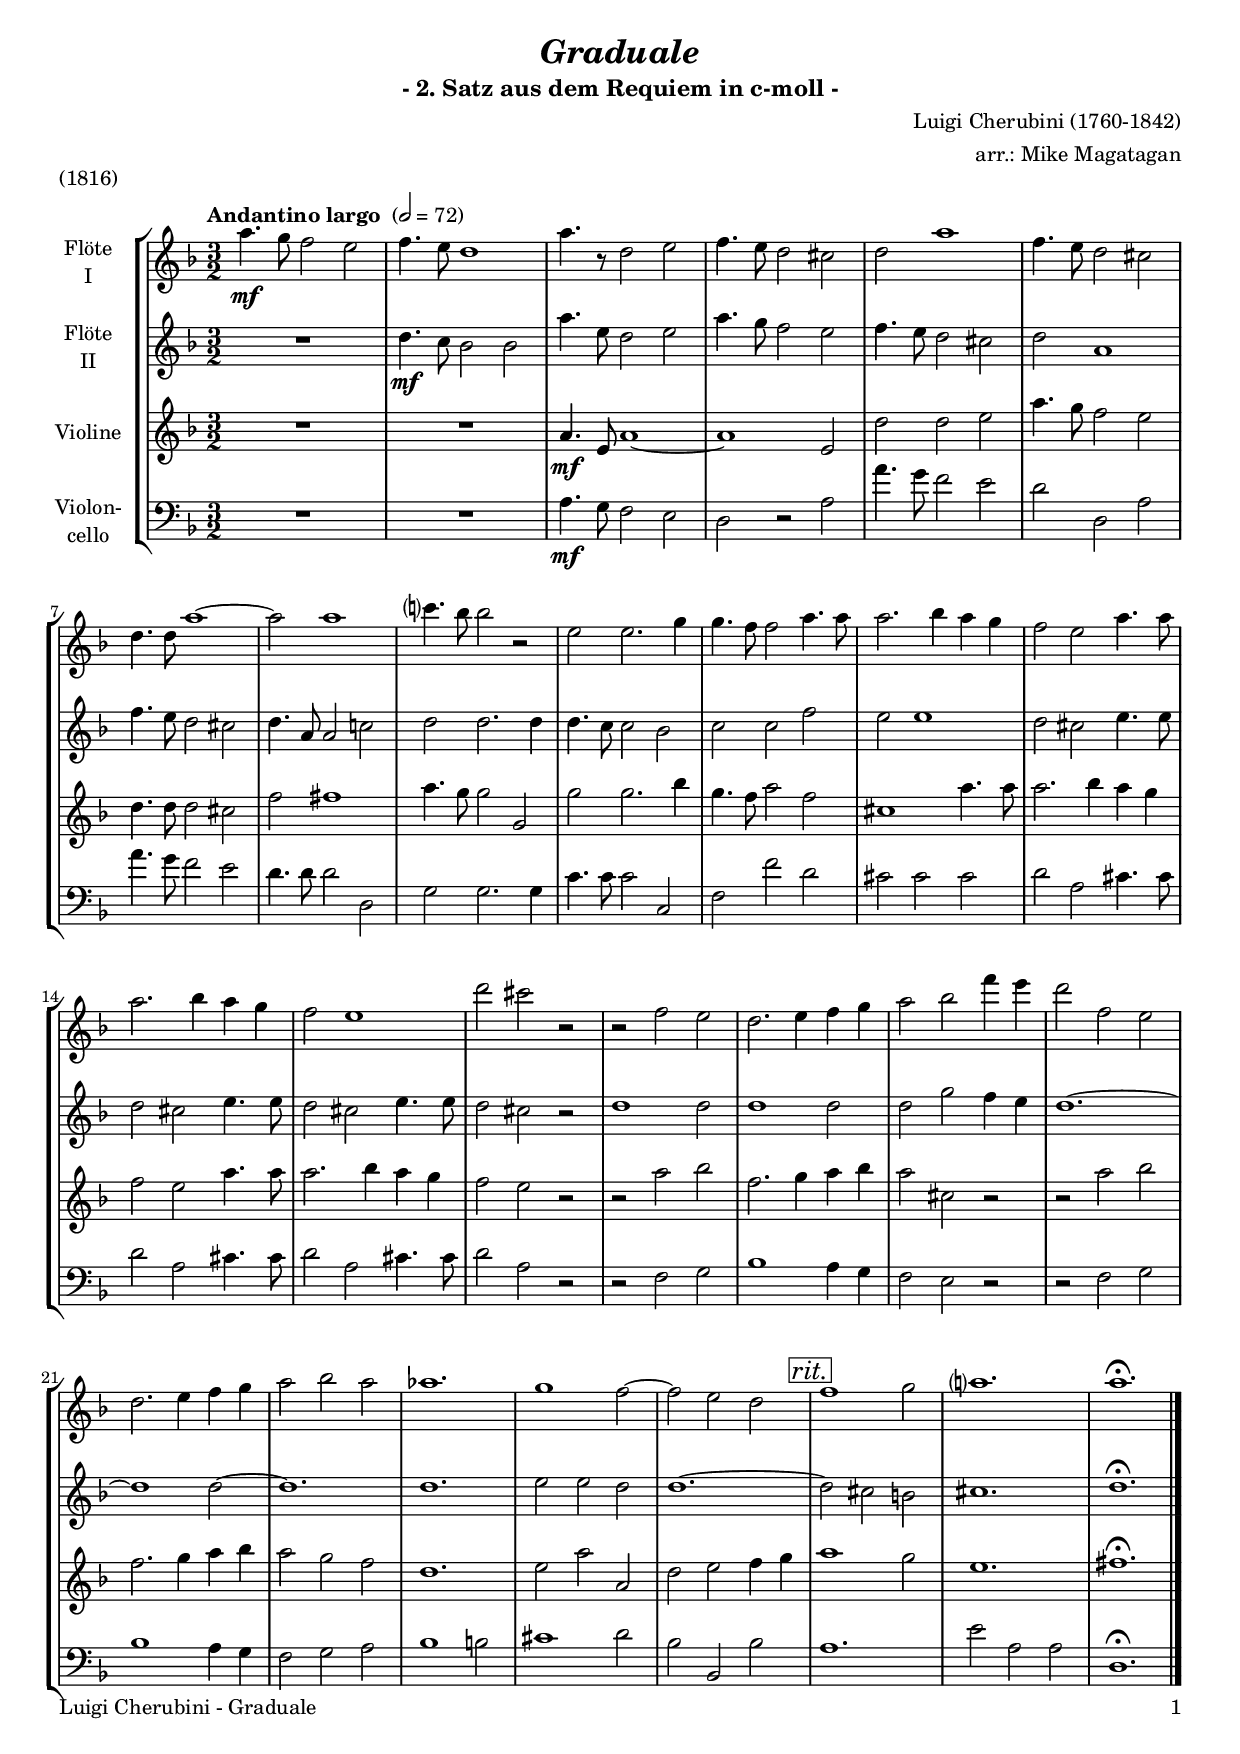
\version "2.24.4"
\include "deutsch.ly"

#(set-global-staff-size 18)

\header {
  title     = \markup \bold \italic "Graduale"
  subtitle  = "- 2. Satz aus dem Requiem in c-moll -"
  composer  = "Luigi Cherubini (1760-1842)"
  arranger  = "arr.: Mike Magatagan"
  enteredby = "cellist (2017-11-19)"
  piece     = "(1816)"
}

voiceconsts = {
  \key g \minor
  \clef "treble"
  \time 3/2
%  \numericTimeSignature
  \compressEmptyMeasures
  \tempo "Andantino largo " 2=72
}

mifl = "flute"
mivl = "violin"
mivc = "cello"

rit = \mark \markup \box \italic "rit."

va = \relative c'' {
  \voiceconsts

  d4.\mf c8 b2 a
  b4. a8 g1
  d'4. r8 g,2 a
  b4. a8 g2 fis
  g d'1
  b4. a8 g2 fis
  g4. g8 d'1~
  d2 d1

  f?4. es8 es2 r
  a, a2. c4
  c4. b8 b2 d4. d8
  d2. es4 d c
  b2 a d4. d8
  d2. es4 d c
  b2 a1
  g'2 fis r

  r b, a
  g2. a4 b c
  d2 es b'4 a
  g2 b, a
  g2. a4 b c
  d2 es d
  des1.
  c1 b2~
  b a g \rit
  b1 c2
  d?1.
  d\fermata \bar "|."
}

vb = \relative c'' {
  \voiceconsts

  R1.
  g4.\mf f8 es2 es
  d'4. a8 g2 a
  d4. c8 b2 a
  b4. a8 g2 fis
  g d1
  b'4. a8 g2 fis
  g4. d8 d2 f!

  g g2. g4
  g4. f8 f2 es
  f f b
  a a1
  g2 fis a4. a8
  g2 fis a4. a8
  g2 fis a4. a8
  g2 fis r

  g1 g2
  g1 g2
  g c b4 a
  g1.~
  g1 g2~
  g1.
  g
  a2 a g
  g1.~ \rit
  g2 fis e
  fis1.
  g\fermata \bar "|."
}

vc = \relative c' {
  \voiceconsts

  R1.*2
  d4.\mf a8 d1~
  d a2
  g' g a
  d4. c8 b2 a
  g4. g8 g2 fis
  b h1

  d4. c8 c2 c,
  c' c2. es4
  c4. b8 d2 b
  fis1 d'4. d8
  d2. es4 d c
  b2 a d4. d8
  d2. es4 d c
  b2 a r

  r d es
  b2. c4 d es
  d2 fis, r
  r d' es
  b2. c4 d es
  d2 c b
  g1.
  a2 d d,
  g a b4 c \rit
  d1 c2
  a1.
  h\fermata \bar "|."
}

vd = \relative c {
  \voiceconsts
  \clef "bass"

  R1.*2
  d4.\mf c8 b2 a
  g r d'
  d'4. c8 b2 a
  g g, d'
  d'4. c8 b2 a
  g4. g8 g2 g,

  c c2. c4
  f4. f8 f2 f,
  b b' g
  fis fis fis
  g d fis4. fis8
  g2 d fis4. fis8
  g2 d fis4. fis8
  g2 d r

  r b c
  es1 d4 c
  b2 a r
  r b c
  es1 d4 c
  b2 c d
  es1 e2
  fis1 g2
  es es, es' \rit
  d1.
  a'2 d, d
  g,1.\fermata \bar "|."
}


music = \new StaffGroup <<
  \new Staff {
    \set Staff.midiInstrument = \mifl
    \set Staff.instrumentName = \markup \center-column { "Flöte" "I" }
    \transpose g d' { \va }
  }

  \new Staff {
    \set Staff.midiInstrument = \mifl
    \set Staff.instrumentName = \markup \center-column { "Flöte" "II" }
    \transpose g d' { \vb }
  }

  \new Staff {
    \set Staff.midiInstrument = \mivl
    \set Staff.instrumentName = \markup \center-column { "Violine" }
    \transpose g d' { \vc }
  }
  
  \new Staff {
    \set Staff.midiInstrument = \mivc
    \set Staff.instrumentName = \markup \center-column { "Violon-" "cello" }
    \transpose g d' { \vd }
  }
>>

\book {
  \paper {
    print-page-number = ##t
    print-first-page-number = ##t
    ragged-last-bottom = ##f
    oddHeaderMarkup = \markup \null
    evenHeaderMarkup = \markup \null
    oddFooterMarkup = \markup {
      \fill-line {
        \if \should-print-page-number
        "Luigi Cherubini - Graduale" \fromproperty #'page:page-number-string
      }
    }
    evenFooterMarkup = \oddFooterMarkup
  } \score {
    \music
    \layout {}
  }

  \score {
    \unfoldRepeats \music

    \midi {
      \context {
        \Score
      }
    }
  }
}
